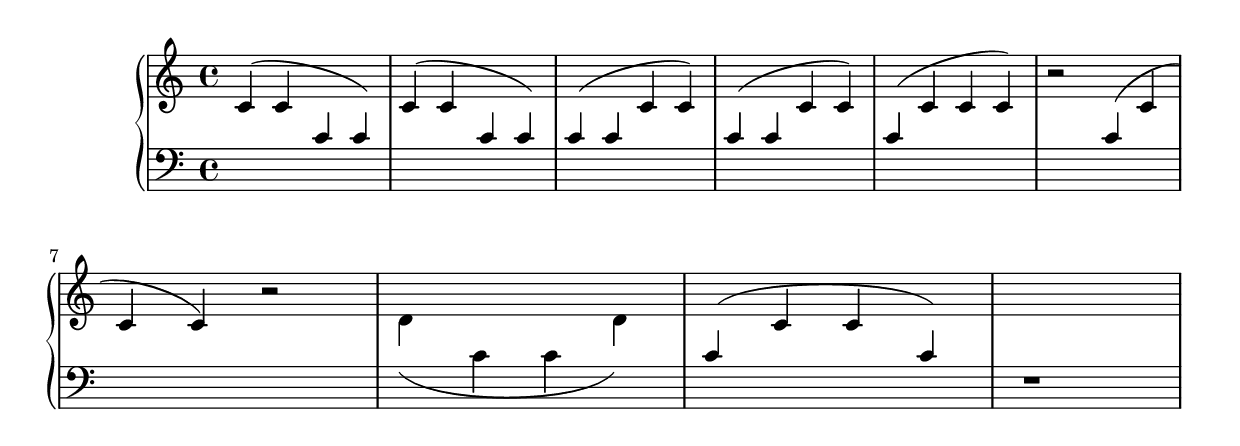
\version "1.5.68"
\header{
texidoc="
The same goes for slurs. They behave decently when broken across
linebreak.
"
}

	
\score{
	\context PianoStaff <
	\context Staff=one \notes\relative c'{
		\stemUp \slurUp
		 c4( c \translator Staff=two c )c |
		\translator Staff=one
		\stemUp \slurUp
		 c4( c \translator Staff=two c )c |
		\stemUp \slurUp
		 c4( c \translator Staff=one c )c |
		\translator Staff=two
		\stemUp \slurUp
		 c4( c \translator Staff=one c )c |
		\translator Staff=two
		\stemUp \slurUp
		 c4( \translator Staff=one c c )c |
		r2
		\translator Staff=two
		\stemUp \slurUp
		 c4( \translator Staff=one c
		   \break
		c )c
		r2
%		\stemDown \slurDown
%		 c4( \translator Staff=two c c \translator Staff=one )c
		\stemDown \slurDown
		 d4( \translator Staff=two c c \translator Staff=one )d
		\translator Staff=two
		\stemUp \slurUp
		 c4( \translator Staff=one c c \translator Staff=two )c
		r1
	}
	\context Staff=two \notes\relative c'{
		\clef bass
		s1 s1 s1 s1 s1 s1 s1 s1 s1 s1
	}
	>
}


